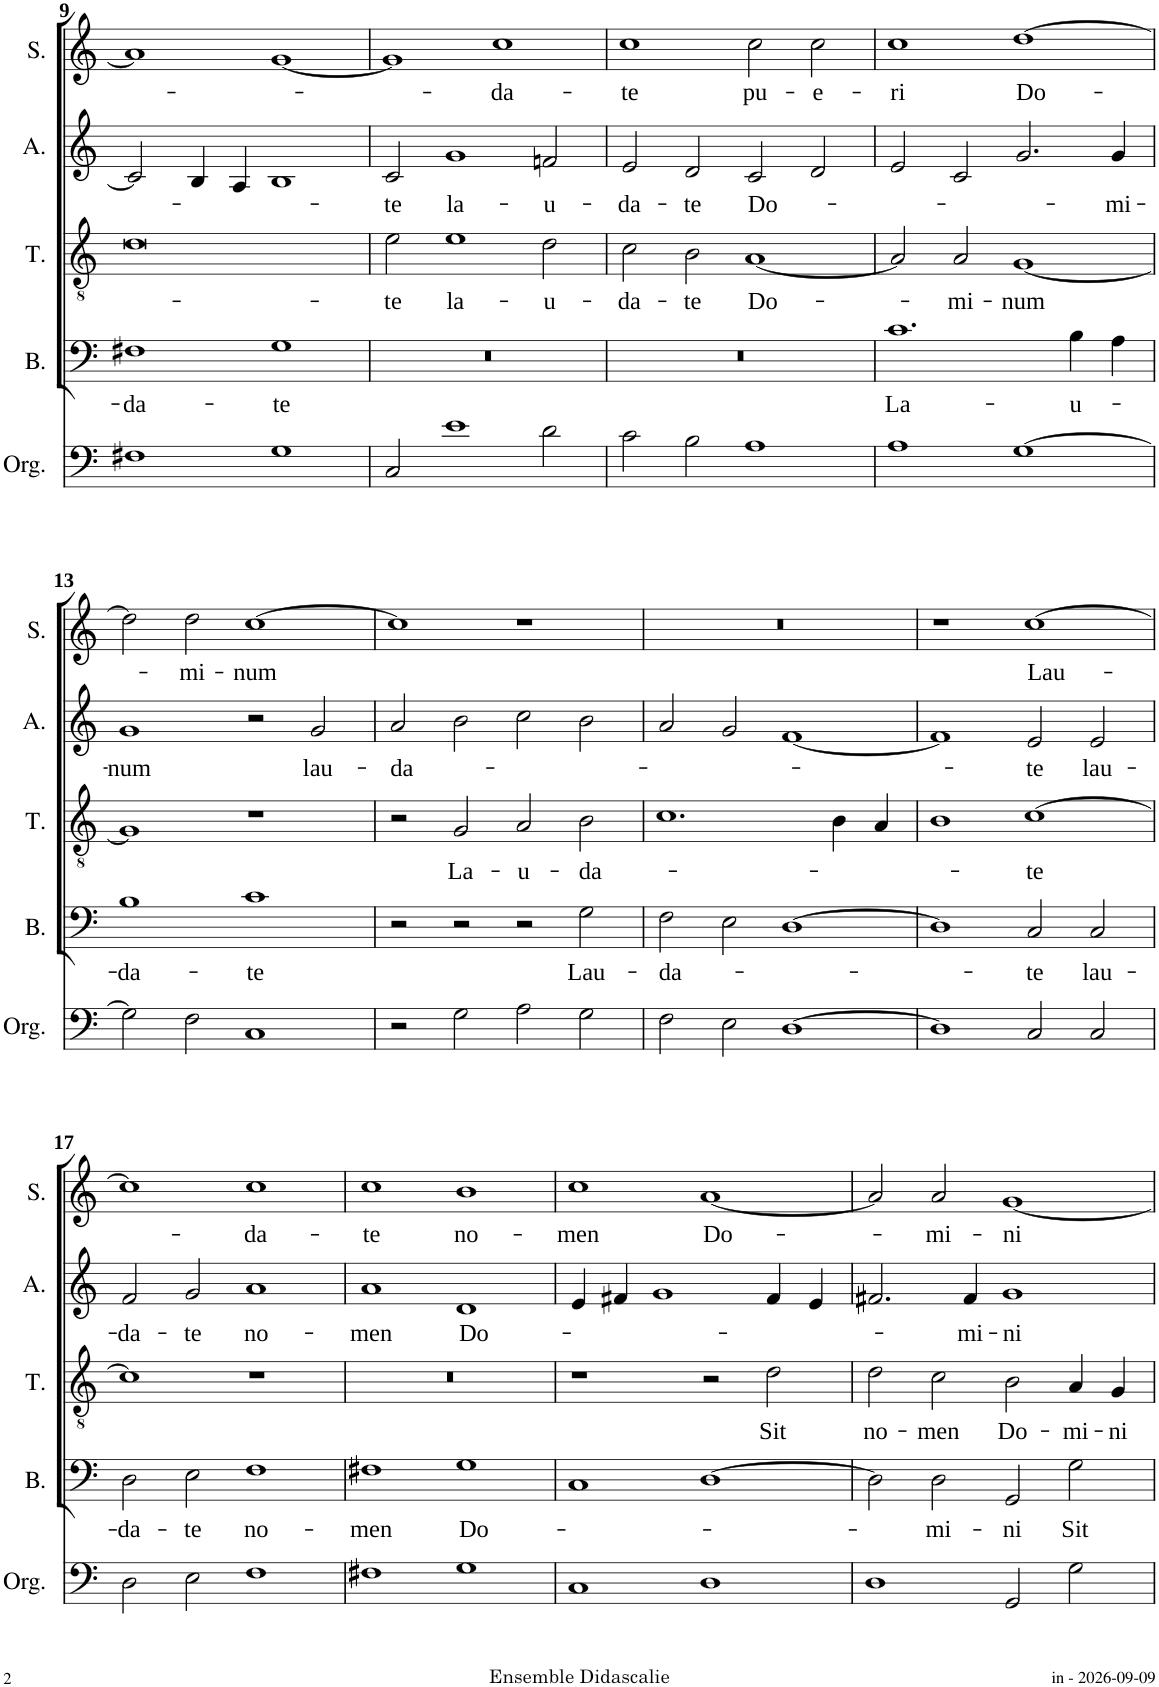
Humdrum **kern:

**kern	**kern	**text	**kern	**text	**kern	**text	**kern	**text
*part5	*part4	*part4	*part3	*part3	*part2	*part2	*part1	*part1
*staff5	*staff4	*staff4	*staff3	*staff3	*staff2	*staff2	*staff1	*staff1
*I"Orgue	*I"Basse	*	*I"Ténor	*	*I"Alto	*	*I"Soprano	*
*I'Org.	*I'B.	*	*I'T.	*	*I'A.	*	*I'S.	*
!!LO:PB:g=z
*clefF4	*clefF4	*	*clefGv2	*	*clefG2	*	*clefG2	*
*k[]	*k[]	*	*k[]	*	*k[]	*	*k[]	*
*M4/2	*M4/2	*	*M4/2	*	*M4/2	*	*M4/2	*
=9	=9	=9	=9	=9	=9	=9	=9	=9
!	!	!LO:LY:b	!	!	!	!	!	!
1F#X	1F#X	-da-	0d	.	2c/]	.	1a]	.
.	.	.	.	.	4B/	.	.	.
.	.	.	.	.	4A/	.	.	.
!	!	!LO:LY:b	!	!	!	!	!	!
1G	1G	-te	.	.	1B	.	[1g	.
=10	=10	=10	=10	=10	=10	=10	=10	=10
!	!	!	!	!LO:LY:b	!	!LO:LY:b	!	!
2C/	0r	.	2e\	-te	2c/	-te	1g]	.
!	!	!	!	!LO:LY:b	!	!LO:LY:b	!	!
1e	.	.	1e	la-	1g	la-	.	.
!	!	!	!	!	!	!	!	!LO:LY:b
.	.	.	.	.	.	.	1cc	-da-
!	!	!	!	!LO:LY:b	!	!LO:LY:b	!	!
2d\	.	.	2d\	-u-	2fn/	-u-	.	.
=11	=11	=11	=11	=11	=11	=11	=11	=11
!	!	!	!	!LO:LY:b	!	!LO:LY:b	!	!LO:LY:b
2c\	0r	.	2c\	-da-	2e/	-da-	1cc	-te
!	!	!	!	!LO:LY:b	!	!LO:LY:b	!	!
2B\	.	.	2B\	-te	2d/	-te	.	.
!	!	!	!	!LO:LY:b	!	!LO:LY:b	!	!LO:LY:b
1A	.	.	[1A	Do-	2c/	Do-	2cc\	pu-
!	!	!	!	!	!	!	!	!LO:LY:b
.	.	.	.	.	2d/	.	2cc\	-e-
=12	=12	=12	=12	=12	=12	=12	=12	=12
!	!	!LO:LY:b	!	!	!	!	!	!LO:LY:b
1A	1.c	La-	2A/]	.	2e/	.	1cc	-ri
!	!	!	!	!LO:LY:b	!	!	!	!
.	.	.	2A/	-mi-	2c/	.	.	.
!	!	!	!	!LO:LY:b	!	!	!	!LO:LY:b
[1G	.	.	[1G	-num	2.g/	.	[1dd	Do-
!	!	!LO:LY:b	!	!	!	!	!	!
.	4B\	-u-	.	.	.	.	.	.
!	!	!	!	!	!	!LO:LY:b	!	!
.	4A\	.	.	.	4g/	-mi-	.	.
!!LO:LB:g=z
=13	=13	=13	=13	=13	=13	=13	=13	=13
!	!	!LO:LY:b	!	!	!	!LO:LY:b	!	!
2G\]	1B	-da-	1G]	.	1g	-num	2dd\]	.
!	!	!	!	!	!	!	!	!LO:LY:b
2F\	.	.	.	.	.	.	2dd\	-mi-
!	!	!LO:LY:b	!	!	!	!	!	!LO:LY:b
1C	1c	-te	1r	.	2r	.	[1cc	-num
!	!	!	!	!	!	!LO:LY:b	!	!
.	.	.	.	.	2g/	lau-	.	.
=14	=14	=14	=14	=14	=14	=14	=14	=14
!	!	!	!	!	!	!LO:LY:b	!	!
2r	2r	.	2r	.	2a/	-da-	1cc]	.
!	!	!	!	!LO:LY:b	!	!	!	!
2G\	2r	.	2G/	La-	2b\	.	.	.
!	!	!	!	!LO:LY:b	!	!	!	!
2A\	2r	.	2A/	-u-	2cc\	.	1r	.
!	!	!LO:LY:b	!	!LO:LY:b	!	!	!	!
2G\	2G\	Lau-	2B\	-da-	2b\	.	.	.
=15	=15	=15	=15	=15	=15	=15	=15	=15
!	!	!LO:LY:b	!	!	!	!	!	!
2F\	2F\	-da-	1.c	.	2a/	.	0r	.
2E\	2E\	.	.	.	2g/	.	.	.
[1D	[1D	.	.	.	[1f	.	.	.
.	.	.	4B\	.	.	.	.	.
.	.	.	4A/	.	.	.	.	.
=16	=16	=16	=16	=16	=16	=16	=16	=16
1D]	1D]	.	1B	.	1f]	.	1r	.
!	!	!LO:LY:b	!	!LO:LY:b	!	!LO:LY:b	!	!LO:LY:b
2C/	2C/	-te	[1c	-te	2e/	-te	[1cc	Lau-
!	!	!LO:LY:b	!	!	!	!LO:LY:b	!	!
2C/	2C/	lau-	.	.	2e/	lau-	.	.
!!LO:LB:g=z
=17	=17	=17	=17	=17	=17	=17	=17	=17
!	!	!LO:LY:b	!	!	!	!LO:LY:b	!	!
2D\	2D\	-da-	1c]	.	2f/	-da-	1cc]	.
!	!	!LO:LY:b	!	!	!	!LO:LY:b	!	!
2E\	2E\	-te	.	.	2g/	-te	.	.
!	!	!LO:LY:b	!	!	!	!LO:LY:b	!	!LO:LY:b
1F	1F	no-	1r	.	1a	no-	1cc	-da-
=18	=18	=18	=18	=18	=18	=18	=18	=18
!	!	!LO:LY:b	!	!	!	!LO:LY:b	!	!LO:LY:b
1F#X	1F#X	-men	0r	.	1a	-men	1cc	-te
!	!	!LO:LY:b	!	!	!	!LO:LY:b	!	!LO:LY:b
1G	1G	Do-	.	.	1d	Do-	1b	no-
=19	=19	=19	=19	=19	=19	=19	=19	=19
!	!	!	!	!	!	!	!	!LO:LY:b
1C	1C	.	1r	.	4e/	.	1cc	-men
.	.	.	.	.	4f#X/	.	.	.
.	.	.	.	.	1g	.	.	.
!	!	!	!	!	!	!	!	!LO:LY:b
1D	[1D	.	2r	.	.	.	[1a	Do-
!	!	!	!	!LO:LY:b	!	!	!	!
.	.	.	2d\	Sit	4f#/	.	.	.
.	.	.	.	.	4e/	.	.	.
=20	=20	=20	=20	=20	=20	=20	=20	=20
!	!	!	!	!LO:LY:b	!	!	!	!
1D	2D\]	.	2d\	no-	2.f#X/	.	2a/]	.
!	!	!LO:LY:b	!	!LO:LY:b	!	!	!	!LO:LY:b
.	2D\	-mi-	2c\	-men	.	.	2a/	-mi-
!	!	!	!	!	!	!LO:LY:b	!	!
.	.	.	.	.	4f#/	-mi-	.	.
!	!	!LO:LY:b	!	!LO:LY:b	!	!LO:LY:b	!	!LO:LY:b
2GG/	2GG/	-ni	2B\	Do-	1g	-ni	[1g	-ni
!	!	!LO:LY:b	!	!LO:LY:b	!	!	!	!
2G\	2G\	Sit	4A/	-mi-	.	.	.	.
!	!	!	!	!LO:LY:b	!	!	!	!
.	.	.	4G/	-ni	.	.	.	.
=	=	=	=	=	=	=	=	=
*-	*-	*-	*-	*-	*-	*-	*-	*-
